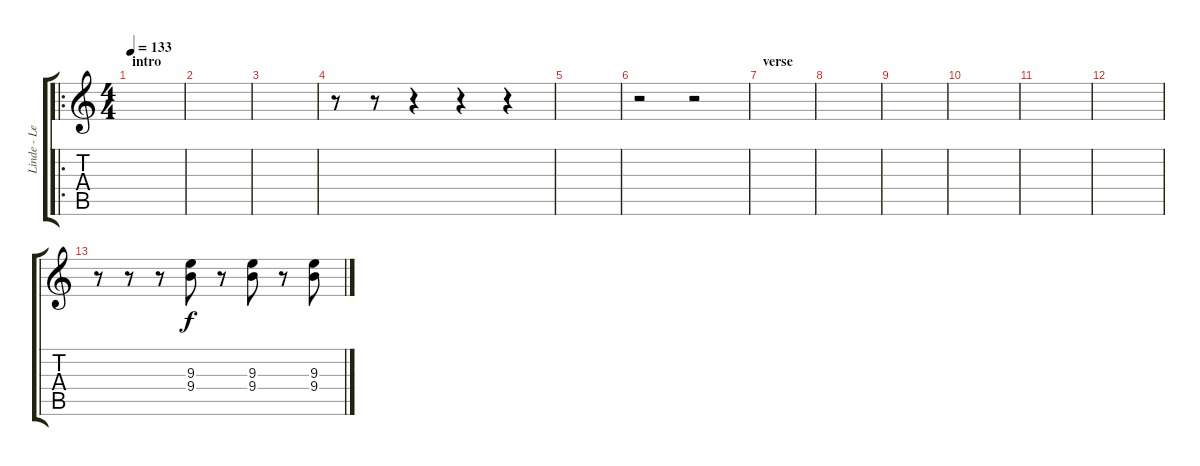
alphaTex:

\track ("Linde - Lead" "Linde - Le") {instrument distortionguitar}
\staff {score tabs}
\tuning (E4 B3 G3 D3 A2 E2) {hide}
\ro
\ts (4 4)
\section ("" "intro")
\tempo 133
\clef g2
\ks c
|
|
|
r.8 r.8 r.4{volume 6 instrument lead1square} r.4 r.4 |
|
r.2 r.2 |
\section ("" "verse")
|
|
|
|
|
|
r.8{volume 8} r.8 r.8 (9.3 9.4).8 r.8 (9.3 9.4).8 r.8 (9.3 9.4).8
